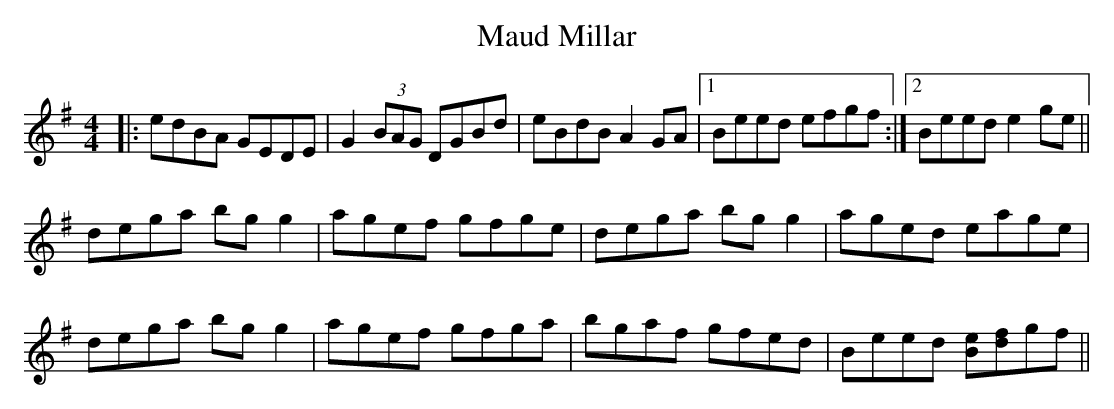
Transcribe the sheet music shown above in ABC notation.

X:1
T: Maud Millar
M: 4/4
L: 1/8
K: Gmaj
|:edBA GEDE|G2(3BAG DGBd|eBdB A2GA|1 Beed efgf:|2 Beed e2ge||
dega bgg2|agef gfge|dega bgg2|aged eage|
dega bgg2|agef gfga|bgaf gfed|Beed [Be][df]gf||
